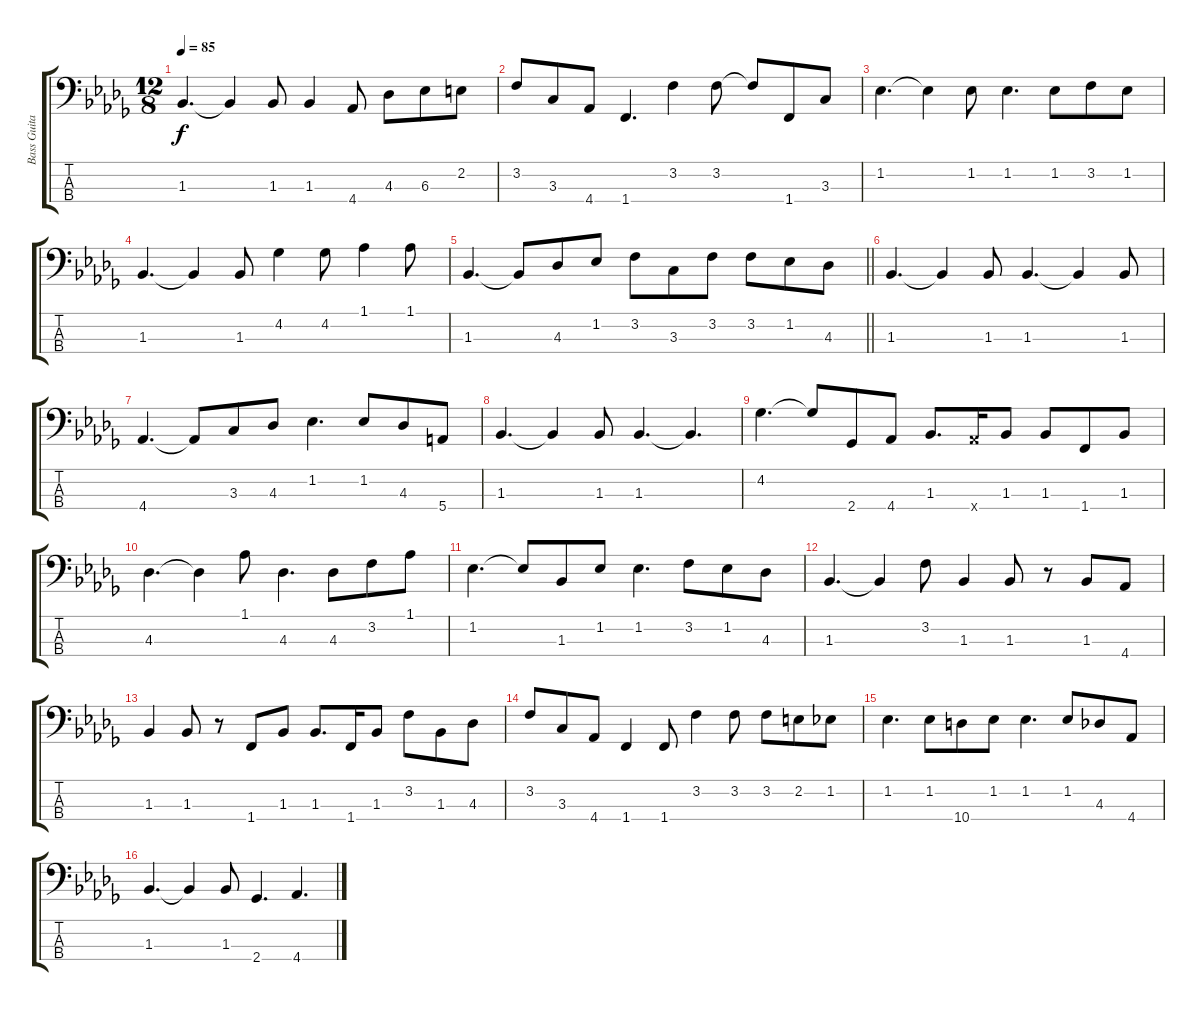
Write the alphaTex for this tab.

\track ("Bass Guitar" "Bass Guita") {instrument electricbassfinger}
\staff {score tabs}
\tuning (G2 D2 A1 E1) {hide}
\ts (12 8)
\tempo 85
\clef f4
\ks bbminor
1.3.4{d dy f} 1.3{t}.4 1.3.8 1.3.4 4.4.8 4.3.8 6.3.8 2.2.8 |
3.2.8 3.3.8 4.4.8 1.4.4{d} 3.2.4 3.2.8 3.2{t}.8 1.4.8 3.3.8 |
1.2.4{d} 1.2{t}.4 1.2.8 1.2.4{d} 1.2.8 3.2.8 1.2.8 |
1.3.4{d} 1.3{t}.4 1.3.8 4.2.4 4.2.8 1.1.4 1.1.8 |
\barLineRight lightlight
1.3.4{d} 1.3{t}.8 4.3.8 1.2.8 3.2.8 3.3.8 3.2.8 3.2.8 1.2.8 4.3.8 |
1.3.4{d} 1.3{t}.4 1.3.8 1.3.4{d} 1.3{t}.4 1.3.8 |
4.4.4{d} 4.4{t}.8 3.3.8 4.3.8 1.2.4{d} 1.2.8 4.3.8 5.4.8 |
1.3.4{d} 1.3{t}.4 1.3.8 1.3.4{d} 1.3{t}.4{d} |
4.2.4{d} 4.2{t}.8 2.4.8 4.4.8 1.3.8{d} 4.4{x}.16 1.3.8 1.3.8 1.4.8 1.3.8 |
4.3.4{d} 4.3{t}.4 1.1.8 4.3.4{d} 4.3.8 3.2.8 1.1.8 |
1.2.4{d} 1.2{t}.8 1.3.8 1.2.8 1.2.4{d} 3.2.8 1.2.8 4.3.8 |
1.3.4{d} 1.3{t}.4 3.2.8 1.3.4 1.3.8 r.8 1.3.8 4.4.8 |
1.3.4 1.3.8 r.8 1.4.8 1.3.8 1.3.8{d} 1.4.16 1.3.8 3.2.8 1.3.8 4.3.8 |
3.2.8 3.3.8 4.4.8 1.4.4 1.4.8 3.2.4 3.2.8 3.2.8 2.2.8 1.2.8 |
1.2.4{d} 1.2.8 10.4.8 1.2.8 1.2.4{d} 1.2.8 4.3.8 4.4.8 |
1.3.4{d} 1.3{t}.4 1.3.8 2.4.4{d} 4.4.4{d}
